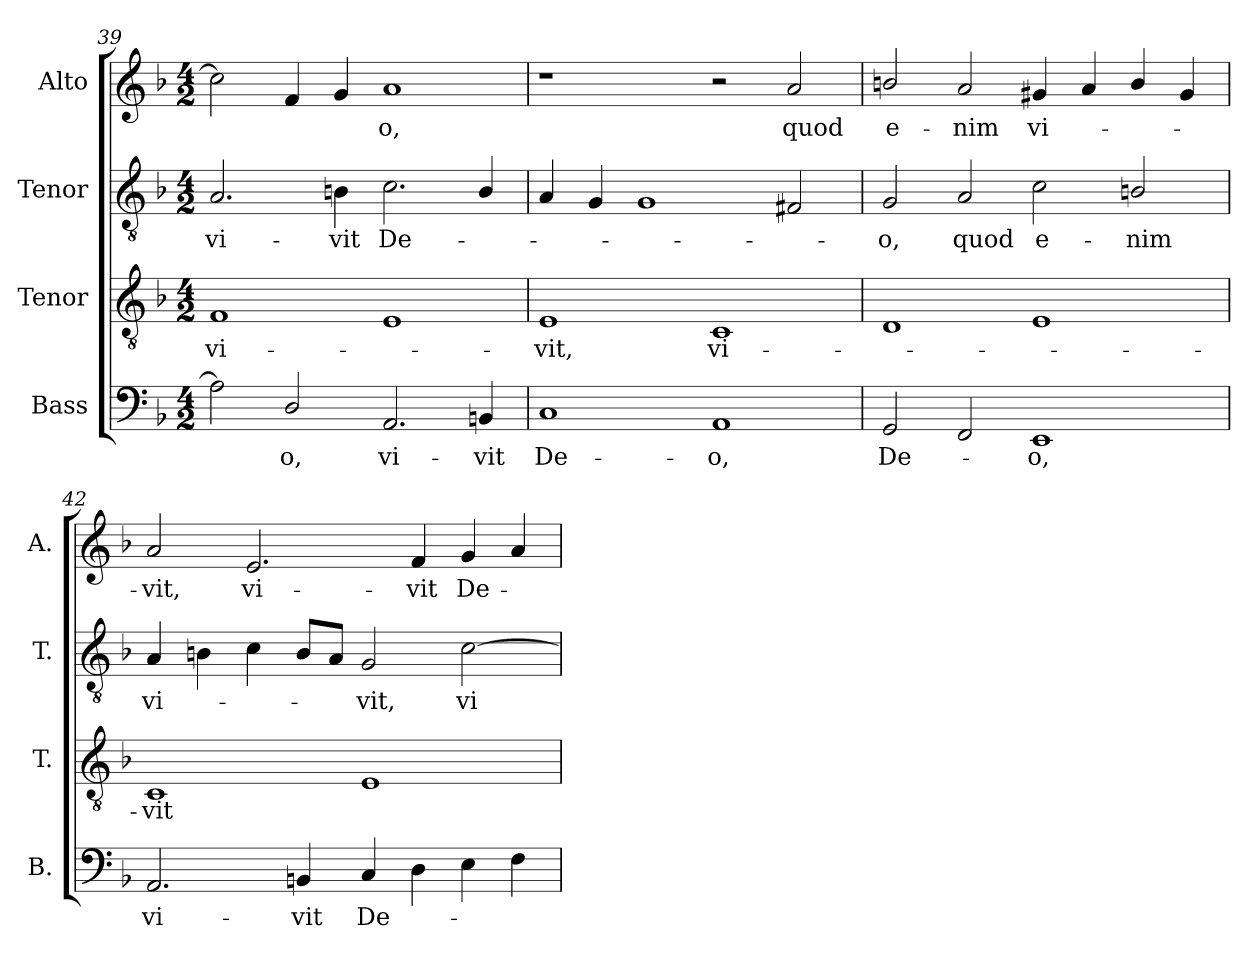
**kern	**text	**kern	**text	**kern	**text	**kern	**text
*part4	*part4	*part3	*part3	*part2	*part2	*part1	*part1
*staff4	*staff4	*staff3	*staff3	*staff2	*staff2	*staff1	*staff1
*I"Bass	*	*I"Tenor	*	*I"Tenor	*	*I"Alto	*
*I'B.	*	*I'T.	*	*I'T.	*	*I'A.	*
*clefF4	*	*clefGv2	*	*clefGv2	*	*clefG2	*
*	*	*ITrd7c12	*	*ITrd7c12	*	*	*
*k[b-]	*	*k[b-]	*	*k[b-]	*	*k[b-]	*
*F:	*	*F:	*	*F:	*	*F:	*
*M4/2	*	*M4/2	*	*M4/2	*	*M4/2	*
=39	=39	=39	=39	=39	=39	=39	=39
!	!	!	!LO:LY:b:color=#000000	!	!	!	!
!	!	!	!	!	!LO:LY:b:color=#000000	!	!
2Ai\]	.	1FFi	vi-	2.AAi/	vi-	2cci\]	.
!	!LO:LY:b:color=#000000	!	!	!	!	!	!
2Di/	-o,	.	.	.	.	4fi/	.
!	!	!	!	!	!LO:LY:b:color=#000000	!	!
.	.	.	.	4BBni\	-vit	4gi/	.
!	!LO:LY:b:color=#000000	!	!	!	!	!	!
!	!	!	!	!	!LO:LY:b:color=#000000	!	!
!	!	!	!	!	!	!	!LO:LY:b:color=#000000
2.AAi/	vi-	1EEi	.	2.Ci\	De-	1ai	-o,
!	!LO:LY:b:color=#000000	!	!	!	!	!	!
4BBni/	-vit	.	.	4BBi/	.	.	.
=40	=40	=40	=40	=40	=40	=40	=40
!	!LO:LY:b:color=#000000	!	!	!	!	!	!
!	!	!	!LO:LY:b:color=#000000	!	!	!	!
1Ci	De-	1EEi	-vit,	4AAi/	.	1r	.
.	.	.	.	4GGi/	.	.	.
.	.	.	.	1GGi	.	.	.
!	!LO:LY:b:color=#000000	!	!	!	!	!	!
!	!	!	!LO:LY:b:color=#000000	!	!	!	!
1AAi	-o,	1CCi	vi-	.	.	2r	.
!	!	!	!	!	!	!	!LO:LY:b:color=#000000
.	.	.	.	2FF#Xi/	.	2ai/	quod
=41	=41	=41	=41	=41	=41	=41	=41
!	!LO:LY:b:color=#000000	!	!	!	!	!	!
!	!	!	!	!	!LO:LY:b:color=#000000	!	!
!	!	!	!	!	!	!	!LO:LY:b:color=#000000
2GGi/	De-	1DDi	.	2GGi/	-o,	2bni/	e-
!	!	!	!	!	!LO:LY:b:color=#000000	!	!
!	!	!	!	!	!	!	!LO:LY:b:color=#000000
2FFi/	.	.	.	2AAi/	quod	2ai/	-nim
!	!LO:LY:b:color=#000000	!	!	!	!	!	!
!	!	!	!	!	!LO:LY:b:color=#000000	!	!
!	!	!	!	!	!	!	!LO:LY:b:color=#000000
1EEi	-o,	1EEi	.	2Ci\	e-	4g#Xi/	vi-
.	.	.	.	.	.	4ai/	.
!	!	!	!	!	!LO:LY:b:color=#000000	!	!
.	.	.	.	2BBni/	-nim	4bi/	.
.	.	.	.	.	.	4g#i/	.
!!LO:LB:g=z
=42	=42	=42	=42	=42	=42	=42	=42
!	!LO:LY:b:color=#000000	!	!	!	!	!	!
!	!	!	!LO:LY:b:color=#000000	!	!	!	!
!	!	!	!	!	!LO:LY:b:color=#000000	!	!
!	!	!	!	!	!	!	!LO:LY:b:color=#000000
2.AAi/	vi-	1CCi	-vit	4AAi/	vi-	2ai/	-vit,
.	.	.	.	4BBni\	.	.	.
!	!	!	!	!	!	!	!LO:LY:b:color=#000000
.	.	.	.	4Ci\	.	2.ei/	vi-
!	!LO:LY:b:color=#000000	!	!	!	!	!	!
4BBni/	-vit	.	.	8BBi/L	.	.	.
.	.	.	.	8AAi/J	.	.	.
!	!LO:LY:b:color=#000000	!	!	!	!	!	!
!	!	!	!	!	!LO:LY:b:color=#000000	!	!
4Ci/	De-	1EEi	.	2GGi/	-vit,	.	.
!	!	!	!	!	!	!	!LO:LY:b:color=#000000
4Di\	.	.	.	.	.	4fi/	-vit
!	!	!	!	!	!LO:LY:b:color=#000000	!	!
!	!	!	!	!	!	!	!LO:LY:b:color=#000000
4Ei\	.	.	.	[2Ci\	vi-	4gi/	De-
4Fi\	.	.	.	.	.	4ai/	.
=	=	=	=	=	=	=	=
*-	*-	*-	*-	*-	*-	*-	*-
